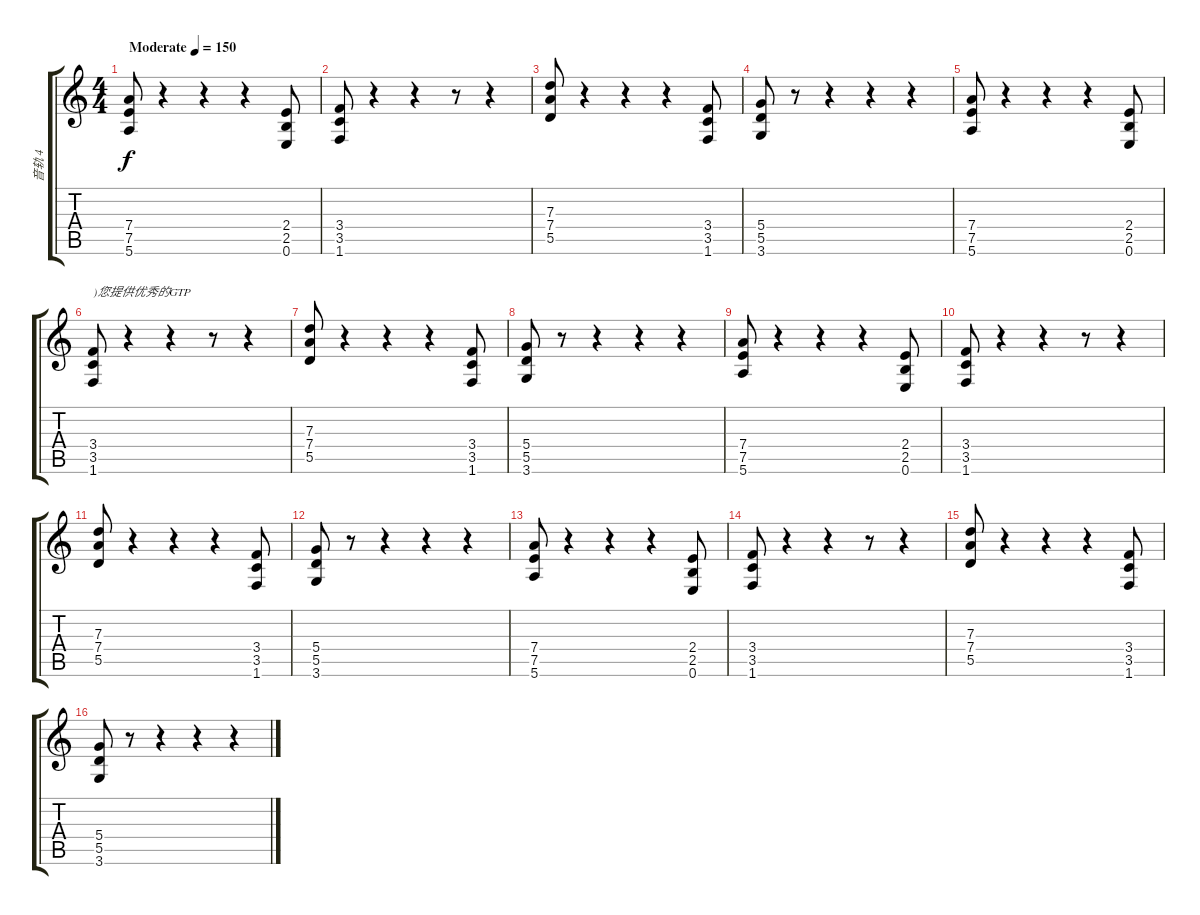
\track ("音轨 4" "音轨 4") {instrument distortionguitar}
\staff {score tabs}
\tuning (E4 B3 G3 D3 A2 E2) {hide}
\ts (4 4)
\tempo (150 "Moderate")
\clef g2
\ks c
(7.4 7.5 5.6).8{dy f instrument distortionguitar} r.4 r.4 r.4 (2.4 2.5 0.6).8 |
(3.4 3.5 1.6).8 r.4 r.4 r.8 r.4 |
(7.3 7.4 5.5).8 r.4 r.4 r.4 (3.4 3.5 1.6).8 |
(5.4 5.5 3.6).8 r.8 r.4 r.4 r.4 |
(7.4 7.5 5.6).8 r.4 r.4 r.4 (2.4 2.5 0.6).8 |
(3.4 3.5 1.6).8{txt ")您提供优秀的GTP"} r.4 r.4 r.8 r.4 |
(7.3 7.4 5.5).8 r.4 r.4 r.4 (3.4 3.5 1.6).8 |
(5.4 5.5 3.6).8 r.8 r.4 r.4 r.4 |
(7.4 7.5 5.6).8 r.4 r.4 r.4 (2.4 2.5 0.6).8 |
(3.4 3.5 1.6).8 r.4 r.4 r.8 r.4 |
(7.3 7.4 5.5).8 r.4 r.4 r.4 (3.4 3.5 1.6).8 |
(5.4 5.5 3.6).8 r.8 r.4 r.4 r.4 |
(7.4 7.5 5.6).8 r.4 r.4 r.4 (2.4 2.5 0.6).8 |
(3.4 3.5 1.6).8 r.4 r.4 r.8 r.4 |
(7.3 7.4 5.5).8 r.4 r.4 r.4 (3.4 3.5 1.6).8 |
(5.4 5.5 3.6).8 r.8 r.4 r.4 r.4
